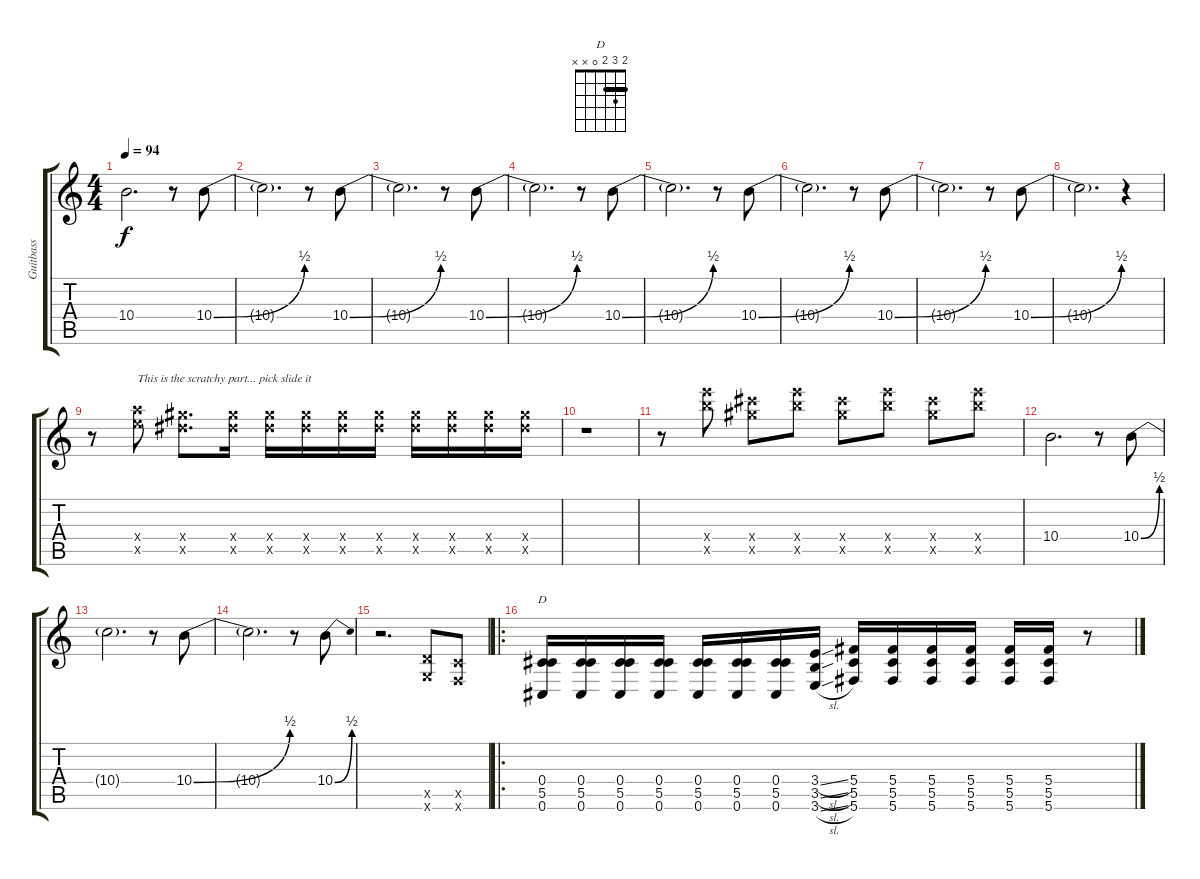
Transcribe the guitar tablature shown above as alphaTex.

\track ("Guitbass" "Guitbass") {instrument overdrivenguitar}
\staff {score tabs}
\tuning (Eb4 Bb3 Gb3 Db3 Ab2 Db2) {hide}
\chord ("D" 2 3 2 0 x x) {barre 2}
\ts (4 4)
\tempo 94
\clef g2
\ks c
10.4{t}.2{d dy f} r.8 10.4{be (bend 0 0 60 2)}.8 |
10.4{t}.2{d} r.8 10.4{be (bend 0 0 60 2)}.8 |
10.4{t}.2{d} r.8 10.4{be (bend 0 0 60 2)}.8 |
10.4{t}.2{d} r.8 10.4{be (bend 0 0 60 2)}.8 |
10.4{t}.2{d} r.8 10.4{be (bend 0 0 60 2)}.8 |
10.4{t}.2{d} r.8 10.4{be (bend 0 0 60 2)}.8 |
10.4{t}.2{d} r.8 10.4{be (bend 0 0 60 2)}.8 |
10.4{t}.2{d} r.4 |
r.8 (20.4{x} 20.5{x}).8{txt "This is the scratchy part... pick slide it"} (19.4{x} 19.5{x}).8{d} (19.4{x} 19.5{x}).16 (19.4{x} 19.5{x}).16 (19.4{x} 19.5{x}).16 (19.4{x} 19.5{x}).16 (19.4{x} 19.5{x}).16 (19.4{x} 19.5{x}).16 (19.4{x} 19.5{x}).16 (19.4{x} 19.5{x}).16 (19.4{x} 19.5{x}).16 |
r.1 |
r.8 (27.4{x} 27.5{x}).8 (24.4{x} 24.5{x}).8 (27.4{x} 27.5{x}).8 (24.4{x} 24.5{x}).8 (27.4{x} 27.5{x}).8 (24.4{x} 24.5{x}).8 (27.4{x} 27.5{x}).8 |
10.4.2{d} r.8 10.4{be (bend 0 0 60 2)}.8 |
10.4{t}.2{d} r.8 10.4{be (bend 0 0 60 2)}.8 |
10.4{t}.2{d} r.8 10.4{be (bend 0 0 60 2)}.8 |
r.2{d} (6.5{x} 6.6{x}).8 (4.5{x} 4.6{x}).8 |
\ro
(0.4 5.5 0.6).16{ch "D"} (0.4 5.5 0.6).16 (0.4 5.5 0.6).16 (0.4 5.5 0.6).16 (0.4 5.5 0.6).16 (0.4 5.5 0.6).16 (0.4 5.5 0.6).16 (3.4{sl} 3.5{sl} 3.6{sl}).16 (5.4 5.5 5.6).16 (5.4 5.5 5.6).16 (5.4 5.5 5.6).16 (5.4 5.5 5.6).16 (5.4 5.5 5.6).16 (5.4 5.5 5.6).16 r.8
